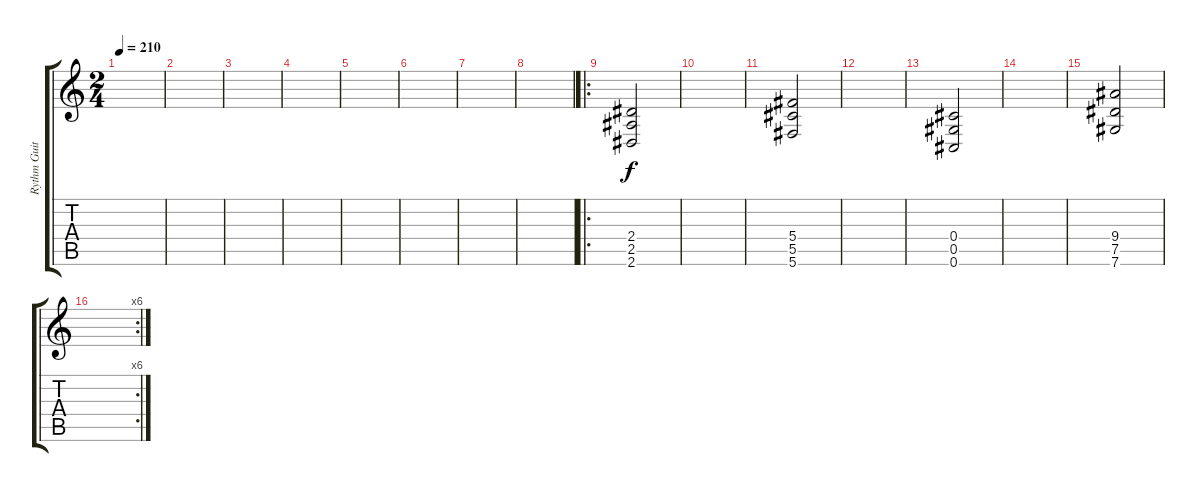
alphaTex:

\track ("Rythm Guitar" "Rythm Guit") {instrument distortionguitar}
\staff {score tabs}
\tuning (Eb4 Bb3 Gb3 Db3 Ab2 Db2) {hide}
\ts (2 4)
\tempo 210
\clef g2
\ks c
|
|
|
|
|
|
|
|
\ro
(2.4 2.5 2.6).2 |
|
(5.4 5.5 5.6).2 |
|
(0.4 0.5 0.6).2 |
|
(9.4 7.5 7.6).2 |
\rc 6
